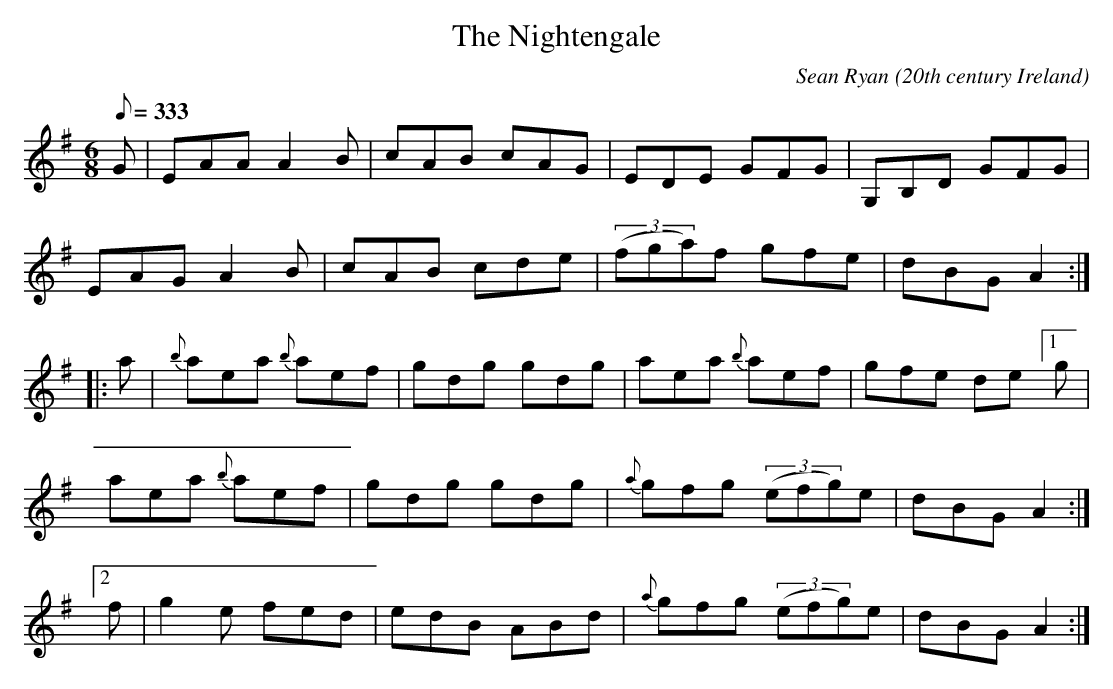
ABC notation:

X:1
T:The Nightengale
C:Sean Ryan
O:20th century Ireland
L:1/8
Q:333
M:6/8
K:Ador
G|EAA A2 B|cAB cAG|EDE GFG|G,B,D GFG|
EAG A2B|cAB cde|(3(fga)f gfe|dBG A2:|
|:a|{b}aea {b}aef|gdg gdg|aea {b}aef|gfe de[1g|
aea {b}aef|gdg gdg|{a}gfg (3(efg)e|dBG A2:|
[2f|g2 e fed|edB ABd|{a}gfg (3(efg)e|dBG A2:|
